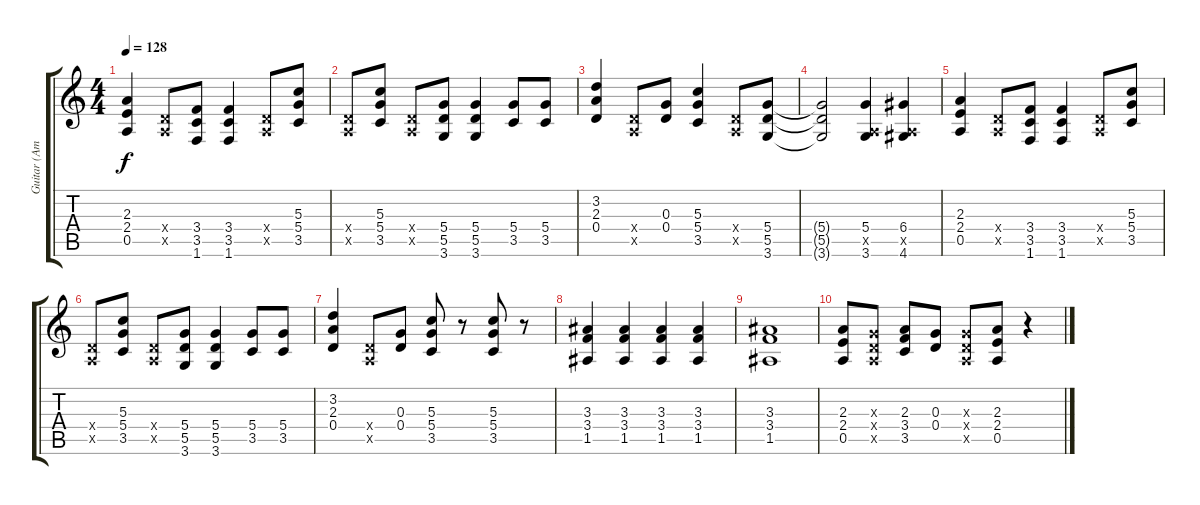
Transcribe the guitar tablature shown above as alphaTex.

\track ("Guitar (Amen)" "Guitar (Am") {instrument distortionguitar}
\staff {score tabs}
\tuning (E4 B3 G3 D3 A2 E2) {hide}
\ts (4 4)
\tempo 128
\clef g2
\ks c
(2.3 2.4 0.5).4{dy f} (0.4{x} 0.5{x}).8 (3.4 3.5 1.6).8 (3.4 3.5 1.6).4 (0.4{x} 0.5{x}).8 (5.3 5.4 3.5).8 |
(0.4{x} 0.5{x}).8 (5.3 5.4 3.5).8 (0.4{x} 0.5{x}).8 (5.4 5.5 3.6).8 (5.4 5.5 3.6).4 (5.4 3.5).8 (5.4 3.5).8 |
(3.2 2.3 0.4).4 (0.4{x} 0.5{x}).8 (0.3 0.4).8 (5.3 5.4 3.5).4 (0.4{x} 0.5{x}).8 (5.4 5.5 3.6).8 |
(5.4{t} 5.5{t} 3.6{t}).2 (5.4 0.5{x} 3.6).4 (6.4 0.5{x} 4.6).4 |
(2.3 2.4 0.5).4 (0.4{x} 0.5{x}).8 (3.4 3.5 1.6).8 (3.4 3.5 1.6).4 (0.4{x} 0.5{x}).8 (5.3 5.4 3.5).8 |
(0.4{x} 0.5{x}).8 (5.3 5.4 3.5).8 (0.4{x} 0.5{x}).8 (5.4 5.5 3.6).8 (5.4 5.5 3.6).4 (5.4 3.5).8 (5.4 3.5).8 |
(3.2 2.3 0.4).4 (0.4{x} 0.5{x}).8 (0.3 0.4).8 (5.3 5.4 3.5).8 r.8 (5.3 5.4 3.5).8 r.8 |
(3.3 3.4 1.5).4 (3.3 3.4 1.5).4 (3.3 3.4 1.5).4 (3.3 3.4 1.5).4 |
(3.3 3.4 1.5).1 |
(2.3 2.4 0.5).8 (0.3{x} 0.4{x} 0.5{x}).8 (2.3 3.4 3.5).8 (0.3 0.4).8 (0.3{x} 0.4{x} 0.5{x}).8 (2.3 2.4 0.5).8 r.4
